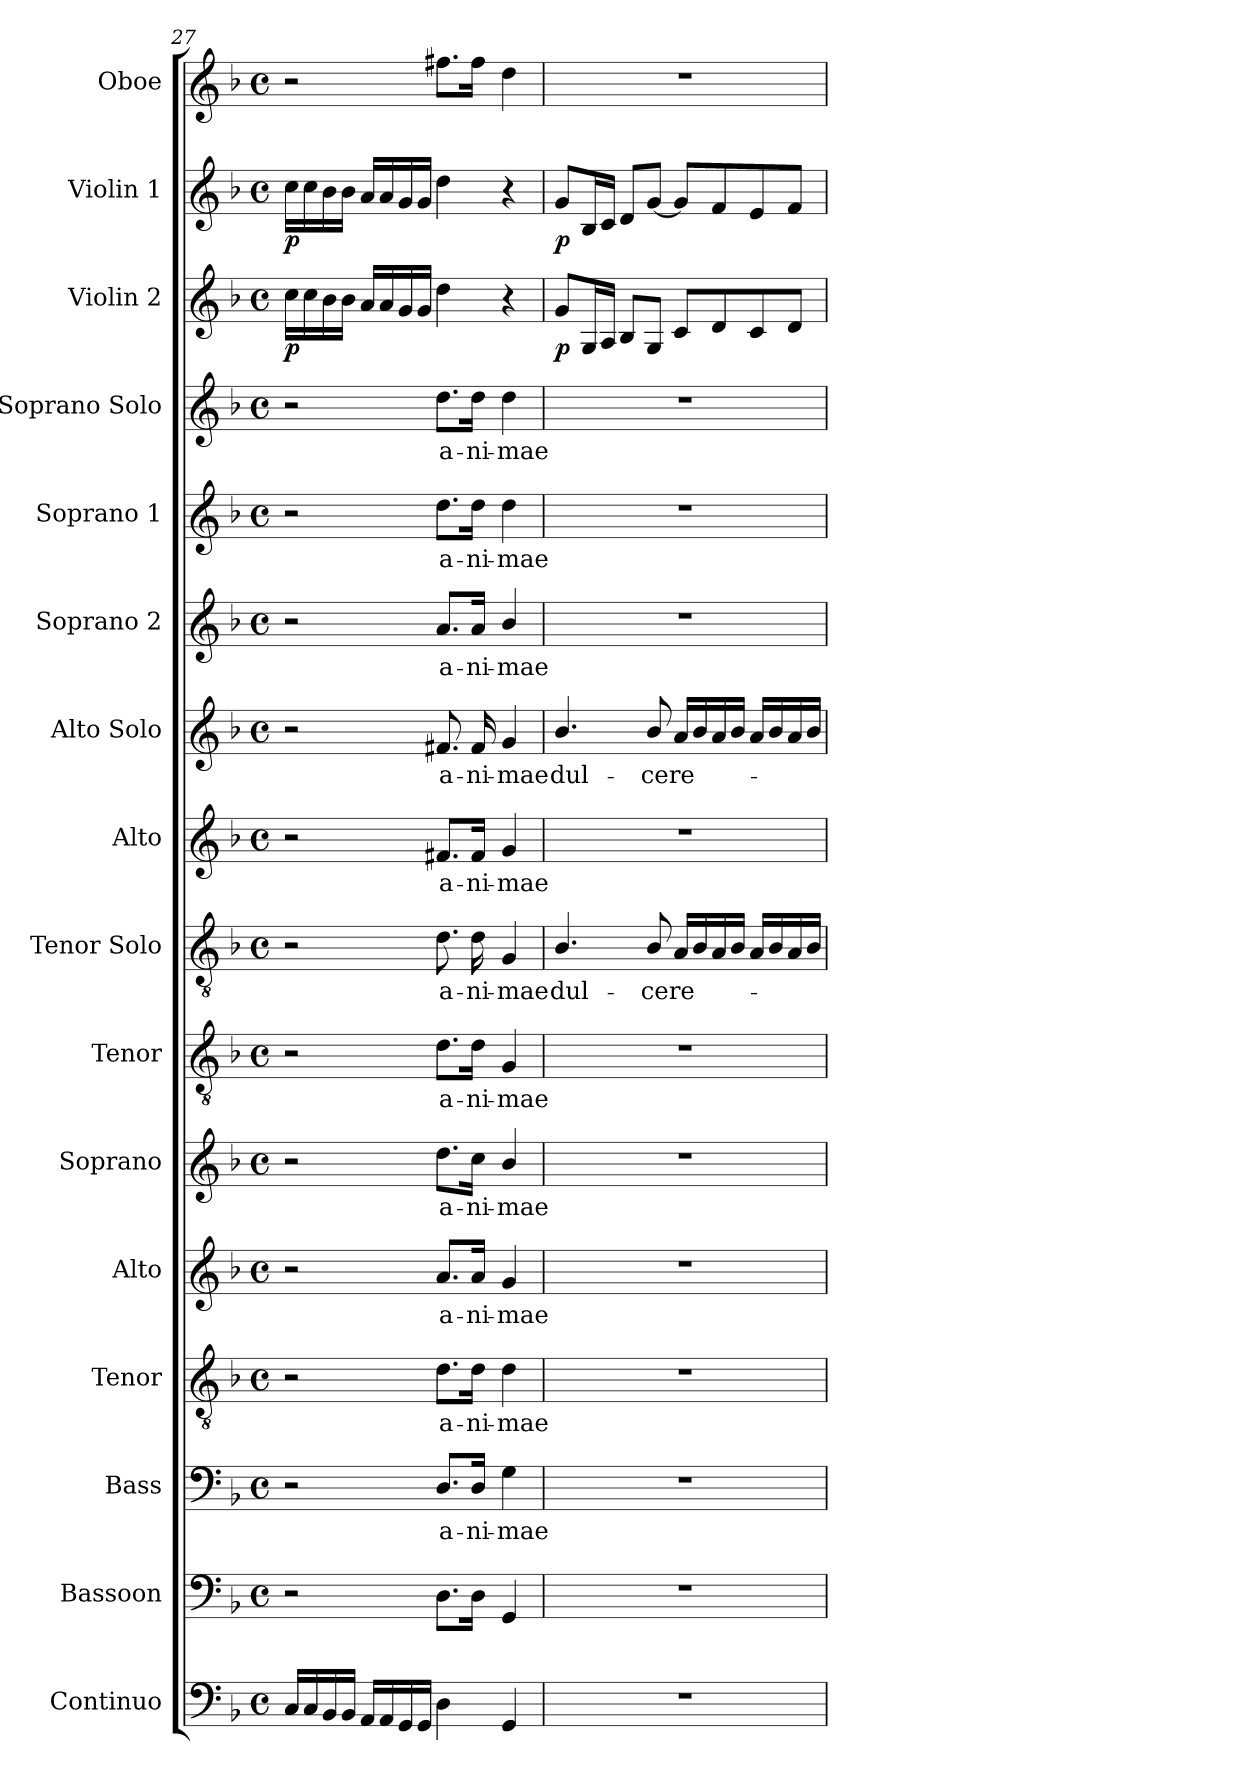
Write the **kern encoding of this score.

**kern	**kern	**kern	**text	**kern	**text	**kern	**text	**kern	**text	**kern	**text	**kern	**text	**kern	**text	**kern	**text	**kern	**text	**kern	**text	**kern	**text	**kern	**dynam	**kern	**dynam	**kern
*part16	*part15	*part14	*part14	*part13	*part13	*part12	*part12	*part11	*part11	*part10	*part10	*part9	*part9	*part8	*part8	*part7	*part7	*part6	*part6	*part5	*part5	*part4	*part4	*part3	*part3	*part2	*part2	*part1
*staff16	*staff15	*staff14	*staff14	*staff13	*staff13	*staff12	*staff12	*staff11	*staff11	*staff10	*staff10	*staff9	*staff9	*staff8	*staff8	*staff7	*staff7	*staff6	*staff6	*staff5	*staff5	*staff4	*staff4	*staff3	*staff3	*staff2	*staff2	*staff1
*I"Continuo	*I"Bassoon	*I"Bass	*	*I"Tenor	*	*I"Alto	*	*I"Soprano	*	*I"Tenor	*	*I"Tenor Solo	*	*I"Alto	*	*I"Alto Solo	*	*I"Soprano 2	*	*I"Soprano 1	*	*I"Soprano Solo	*	*I"Violin 2	*	*I"Violin 1	*	*I"Oboe
*I'Cont.	*I'Bsn.	*I'B.	*	*I'T.	*	*I'A.	*	*I'S.	*	*I'T.	*	*I'T. Solo	*	*I'A.	*	*I'A.  Solo	*	*I'S2.	*	*I'S1.	*	*I'S. Solo	*	*I'Vln. 2	*	*I'Vln. 1	*	*I'Ob.
*clefF4	*clefF4	*clefF4	*	*clefGv2	*	*clefG2	*	*clefG2	*	*clefGv2	*	*clefGv2	*	*clefG2	*	*clefG2	*	*clefG2	*	*clefG2	*	*clefG2	*	*clefG2	*	*clefG2	*	*clefG2
*	*	*	*	*ITrd7c12	*	*	*	*	*	*ITrd7c12	*	*ITrd7c12	*	*	*	*	*	*	*	*	*	*	*	*	*	*	*	*
*k[b-]	*k[b-]	*k[b-]	*	*k[b-]	*	*k[b-]	*	*k[b-]	*	*k[b-]	*	*k[b-]	*	*k[b-]	*	*k[b-]	*	*k[b-]	*	*k[b-]	*	*k[b-]	*	*k[b-]	*	*k[b-]	*	*k[b-]
*F:	*F:	*F:	*	*F:	*	*F:	*	*F:	*	*F:	*	*F:	*	*F:	*	*F:	*	*F:	*	*F:	*	*F:	*	*F:	*	*F:	*	*F:
*M4/4	*M4/4	*M4/4	*	*M4/4	*	*M4/4	*	*M4/4	*	*M4/4	*	*M4/4	*	*M4/4	*	*M4/4	*	*M4/4	*	*M4/4	*	*M4/4	*	*M4/4	*	*M4/4	*	*M4/4
*met(c)	*met(c)	*met(c)	*	*met(c)	*	*met(c)	*	*met(c)	*	*met(c)	*	*met(c)	*	*met(c)	*	*met(c)	*	*met(c)	*	*met(c)	*	*met(c)	*	*met(c)	*	*met(c)	*	*met(c)
=27	=27	=27	=27	=27	=27	=27	=27	=27	=27	=27	=27	=27	=27	=27	=27	=27	=27	=27	=27	=27	=27	=27	=27	=27	=27	=27	=27	=27
16Ci/LL	2r	2r	.	2r	.	2r	.	2r	.	2r	.	2r	.	2r	.	2r	.	2r	.	2r	.	2r	.	16cci\LL	p	16cci\LL	p	2r
16Ci/	.	.	.	.	.	.	.	.	.	.	.	.	.	.	.	.	.	.	.	.	.	.	.	16cci\	.	16cci\	.	.
16BB-i/	.	.	.	.	.	.	.	.	.	.	.	.	.	.	.	.	.	.	.	.	.	.	.	16b-i\	.	16b-i\	.	.
16BB-i/JJ	.	.	.	.	.	.	.	.	.	.	.	.	.	.	.	.	.	.	.	.	.	.	.	16b-i\JJ	.	16b-i\JJ	.	.
16AAi/LL	.	.	.	.	.	.	.	.	.	.	.	.	.	.	.	.	.	.	.	.	.	.	.	16ai/LL	.	16ai/LL	.	.
16AAi/	.	.	.	.	.	.	.	.	.	.	.	.	.	.	.	.	.	.	.	.	.	.	.	16ai/	.	16ai/	.	.
16GGi/	.	.	.	.	.	.	.	.	.	.	.	.	.	.	.	.	.	.	.	.	.	.	.	16gi/	.	16gi/	.	.
16GGi/JJ	.	.	.	.	.	.	.	.	.	.	.	.	.	.	.	.	.	.	.	.	.	.	.	16gi/JJ	.	16gi/JJ	.	.
!	!	!	!LO:LY:b:color=#000000	!	!	!	!	!	!	!	!	!	!	!	!	!	!	!	!	!	!	!	!	!	!	!	!	!
!	!	!	!	!	!LO:LY:b:color=#000000	!	!	!	!	!	!	!	!	!	!	!	!	!	!	!	!	!	!	!	!	!	!	!
!	!	!	!	!	!	!	!LO:LY:b:color=#000000	!	!	!	!	!	!	!	!	!	!	!	!	!	!	!	!	!	!	!	!	!
!	!	!	!	!	!	!	!	!	!LO:LY:b:color=#000000	!	!	!	!	!	!	!	!	!	!	!	!	!	!	!	!	!	!	!
!	!	!	!	!	!	!	!	!	!	!	!LO:LY:b:color=#000000	!	!	!	!	!	!	!	!	!	!	!	!	!	!	!	!	!
!	!	!	!	!	!	!	!	!	!	!	!	!	!LO:LY:b:color=#000000	!	!	!	!	!	!	!	!	!	!	!	!	!	!	!
!	!	!	!	!	!	!	!	!	!	!	!	!	!	!	!LO:LY:b:color=#000000	!	!	!	!	!	!	!	!	!	!	!	!	!
!	!	!	!	!	!	!	!	!	!	!	!	!	!	!	!	!	!LO:LY:b:color=#000000	!	!	!	!	!	!	!	!	!	!	!
!	!	!	!	!	!	!	!	!	!	!	!	!	!	!	!	!	!	!	!LO:LY:b:color=#000000	!	!	!	!	!	!	!	!	!
!	!	!	!	!	!	!	!	!	!	!	!	!	!	!	!	!	!	!	!	!	!LO:LY:b:color=#000000	!	!	!	!	!	!	!
!	!	!	!	!	!	!	!	!	!	!	!	!	!	!	!	!	!	!	!	!	!	!	!LO:LY:b:color=#000000	!	!	!	!	!
4Di\	8.Di\L	8.Di/L	a-	8.Di\L	a-	8.ai/L	a-	8.ddi\L	a-	8.Di\L	a-	8.Di\	a-	8.f#Xi/L	a-	8.f#Xi/	a-	8.ai/L	a-	8.ddi\L	a-	8.ddi\L	a-	4ddi\	.	4ddi\	.	8.ff#Xi\L
!	!	!	!LO:LY:b:color=#000000	!	!	!	!	!	!	!	!	!	!	!	!	!	!	!	!	!	!	!	!	!	!	!	!	!
!	!	!	!	!	!LO:LY:b:color=#000000	!	!	!	!	!	!	!	!	!	!	!	!	!	!	!	!	!	!	!	!	!	!	!
!	!	!	!	!	!	!	!LO:LY:b:color=#000000	!	!	!	!	!	!	!	!	!	!	!	!	!	!	!	!	!	!	!	!	!
!	!	!	!	!	!	!	!	!	!LO:LY:b:color=#000000	!	!	!	!	!	!	!	!	!	!	!	!	!	!	!	!	!	!	!
!	!	!	!	!	!	!	!	!	!	!	!LO:LY:b:color=#000000	!	!	!	!	!	!	!	!	!	!	!	!	!	!	!	!	!
!	!	!	!	!	!	!	!	!	!	!	!	!	!LO:LY:b:color=#000000	!	!	!	!	!	!	!	!	!	!	!	!	!	!	!
!	!	!	!	!	!	!	!	!	!	!	!	!	!	!	!LO:LY:b:color=#000000	!	!	!	!	!	!	!	!	!	!	!	!	!
!	!	!	!	!	!	!	!	!	!	!	!	!	!	!	!	!	!LO:LY:b:color=#000000	!	!	!	!	!	!	!	!	!	!	!
!	!	!	!	!	!	!	!	!	!	!	!	!	!	!	!	!	!	!	!LO:LY:b:color=#000000	!	!	!	!	!	!	!	!	!
!	!	!	!	!	!	!	!	!	!	!	!	!	!	!	!	!	!	!	!	!	!LO:LY:b:color=#000000	!	!	!	!	!	!	!
!	!	!	!	!	!	!	!	!	!	!	!	!	!	!	!	!	!	!	!	!	!	!	!LO:LY:b:color=#000000	!	!	!	!	!
.	16Di\Jk	16Di/Jk	-ni-	16Di\Jk	-ni-	16ai/Jk	-ni-	16cci\Jk	-ni-	16Di\Jk	-ni-	16Di\	-ni-	16f#i/Jk	-ni-	16f#i/	-ni-	16ai/Jk	-ni-	16ddi\Jk	-ni-	16ddi\Jk	-ni-	.	.	.	.	16ff#i\Jk
!	!	!	!LO:LY:b:color=#000000	!	!	!	!	!	!	!	!	!	!	!	!	!	!	!	!	!	!	!	!	!	!	!	!	!
!	!	!	!	!	!LO:LY:b:color=#000000	!	!	!	!	!	!	!	!	!	!	!	!	!	!	!	!	!	!	!	!	!	!	!
!	!	!	!	!	!	!	!LO:LY:b:color=#000000	!	!	!	!	!	!	!	!	!	!	!	!	!	!	!	!	!	!	!	!	!
!	!	!	!	!	!	!	!	!	!LO:LY:b:color=#000000	!	!	!	!	!	!	!	!	!	!	!	!	!	!	!	!	!	!	!
!	!	!	!	!	!	!	!	!	!	!	!LO:LY:b:color=#000000	!	!	!	!	!	!	!	!	!	!	!	!	!	!	!	!	!
!	!	!	!	!	!	!	!	!	!	!	!	!	!LO:LY:b:color=#000000	!	!	!	!	!	!	!	!	!	!	!	!	!	!	!
!	!	!	!	!	!	!	!	!	!	!	!	!	!	!	!LO:LY:b:color=#000000	!	!	!	!	!	!	!	!	!	!	!	!	!
!	!	!	!	!	!	!	!	!	!	!	!	!	!	!	!	!	!LO:LY:b:color=#000000	!	!	!	!	!	!	!	!	!	!	!
!	!	!	!	!	!	!	!	!	!	!	!	!	!	!	!	!	!	!	!LO:LY:b:color=#000000	!	!	!	!	!	!	!	!	!
!	!	!	!	!	!	!	!	!	!	!	!	!	!	!	!	!	!	!	!	!	!LO:LY:b:color=#000000	!	!	!	!	!	!	!
!	!	!	!	!	!	!	!	!	!	!	!	!	!	!	!	!	!	!	!	!	!	!	!LO:LY:b:color=#000000	!	!	!	!	!
4GGi/	4GGi/	4Gi\	-mae	4Di\	-mae	4gi/	-mae	4b-i/	-mae	4GGi/	-mae	4GGi/	-mae	4gi/	-mae	4gi/	-mae	4b-i/	-mae	4ddi\	-mae	4ddi\	-mae	4r	.	4r	.	4ddi\
!!LO:PB:g=z
=28	=28	=28	=28	=28	=28	=28	=28	=28	=28	=28	=28	=28	=28	=28	=28	=28	=28	=28	=28	=28	=28	=28	=28	=28	=28	=28	=28	=28
!	!	!	!	!	!	!	!	!	!	!	!	!	!LO:LY:b:color=#000000	!	!	!	!	!	!	!	!	!	!	!	!	!	!	!
!	!	!	!	!	!	!	!	!	!	!	!	!	!	!	!	!	!LO:LY:b:color=#000000	!	!	!	!	!	!	!	!	!	!	!
1r	1r	1r	.	1r	.	1r	.	1r	.	1r	.	4.BB-i/	dul-	1r	.	4.b-i/	dul-	1r	.	1r	.	1r	.	8gi/L	p	8gi/L	p	1r
.	.	.	.	.	.	.	.	.	.	.	.	.	.	.	.	.	.	.	.	.	.	.	.	16Gi/L	.	16B-i/L	.	.
.	.	.	.	.	.	.	.	.	.	.	.	.	.	.	.	.	.	.	.	.	.	.	.	16Ai/JJ	.	16ci/JJ	.	.
.	.	.	.	.	.	.	.	.	.	.	.	.	.	.	.	.	.	.	.	.	.	.	.	8B-i/L	.	8di/L	.	.
!	!	!	!	!	!	!	!	!	!	!	!	!	!LO:LY:b:color=#000000	!	!	!	!	!	!	!	!	!	!	!	!	!	!	!
!	!	!	!	!	!	!	!	!	!	!	!	!	!	!	!	!	!LO:LY:b:color=#000000	!	!	!	!	!	!	!	!	!	!	!
.	.	.	.	.	.	.	.	.	.	.	.	8BB-i/	-ce	.	.	8b-i/	-ce	.	.	.	.	.	.	8Gi/J	.	[8gi/J	.	.
!	!	!	!	!	!	!	!	!	!	!	!	!	!LO:LY:b:color=#000000	!	!	!	!	!	!	!	!	!	!	!	!	!	!	!
!	!	!	!	!	!	!	!	!	!	!	!	!	!	!	!	!	!LO:LY:b:color=#000000	!	!	!	!	!	!	!	!	!	!	!
.	.	.	.	.	.	.	.	.	.	.	.	16AAi/LL	re-	.	.	16ai/LL	re-	.	.	.	.	.	.	8ci/L	.	8gi/L]	.	.
.	.	.	.	.	.	.	.	.	.	.	.	16BB-i/	.	.	.	16b-i/	.	.	.	.	.	.	.	.	.	.	.	.
.	.	.	.	.	.	.	.	.	.	.	.	16AAi/	.	.	.	16ai/	.	.	.	.	.	.	.	8di/	.	8fi/	.	.
.	.	.	.	.	.	.	.	.	.	.	.	16BB-i/JJ	.	.	.	16b-i/JJ	.	.	.	.	.	.	.	.	.	.	.	.
.	.	.	.	.	.	.	.	.	.	.	.	16AAi/LL	.	.	.	16ai/LL	.	.	.	.	.	.	.	8ci/	.	8ei/	.	.
.	.	.	.	.	.	.	.	.	.	.	.	16BB-i/	.	.	.	16b-i/	.	.	.	.	.	.	.	.	.	.	.	.
.	.	.	.	.	.	.	.	.	.	.	.	16AAi/	.	.	.	16ai/	.	.	.	.	.	.	.	8di/J	.	8fi/J	.	.
.	.	.	.	.	.	.	.	.	.	.	.	16BB-i/JJ	.	.	.	16b-i/JJ	.	.	.	.	.	.	.	.	.	.	.	.
=	=	=	=	=	=	=	=	=	=	=	=	=	=	=	=	=	=	=	=	=	=	=	=	=	=	=	=	=
*-	*-	*-	*-	*-	*-	*-	*-	*-	*-	*-	*-	*-	*-	*-	*-	*-	*-	*-	*-	*-	*-	*-	*-	*-	*-	*-	*-	*-
